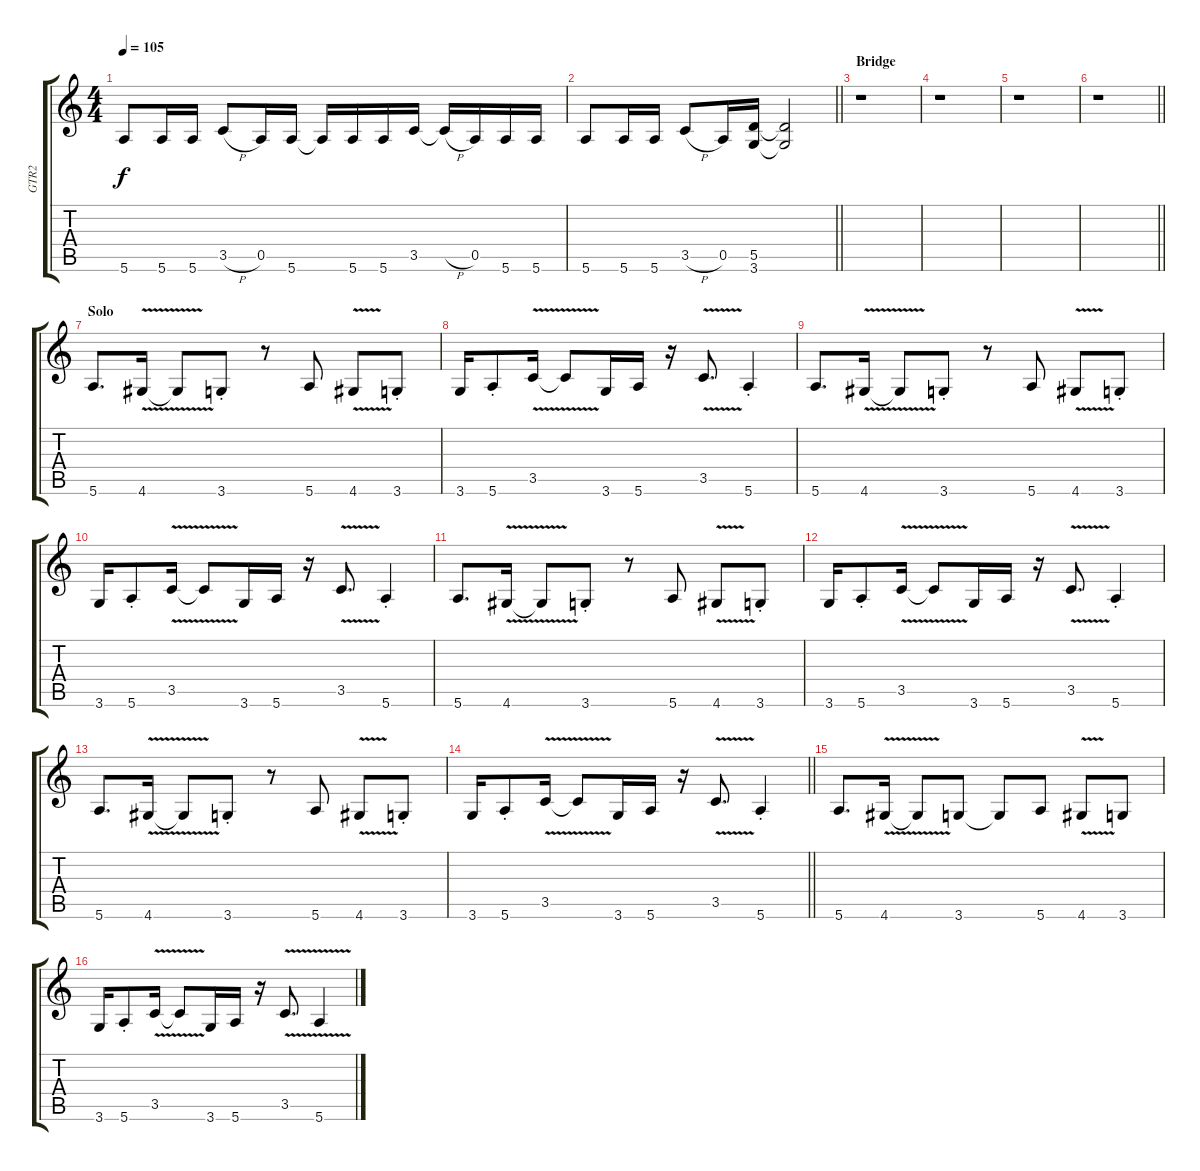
\track ("GTR2" "GTR2") {instrument distortionguitar}
\staff {score tabs}
\tuning (E4 B3 G3 D3 A2 E2) {hide}
\ts (4 4)
\tempo 105
\clef g2
\ks c
5.6.8{dy f} 5.6.16 5.6.16 3.5{h}.8 0.5.16 5.6.16 5.6{t}.16 5.6.16 5.6.16 3.5.16 3.5{h t}.16 0.5.16 5.6.16 5.6.16 |
\barLineRight lightlight
5.6.8 5.6.16 5.6.16 3.5{h}.8 0.5.16 (5.5 3.6).16 (5.5{t} 3.6{t}).2 |
\section ("" "Bridge")
r.1 |
r.1 |
r.1 |
\barLineRight lightlight
r.1 |
\section ("" "Solo")
5.6.8{d} 4.6{v}.16 4.6{t}.8 3.6{st}.8 r.8 5.6.8 4.6{v}.8 3.6{st}.8 |
3.6.16 5.6{st}.8 3.5{v}.16 3.5{t}.8{beam merge} 3.6.16 5.6.16 r.16{beam merge} 3.5{v}.8{d} 5.6{st}.4 |
5.6.8{d} 4.6{v}.16 4.6{t}.8 3.6{st}.8 r.8 5.6.8 4.6{v}.8 3.6{st}.8 |
3.6.16 5.6{st}.8 3.5{v}.16 3.5{t}.8{beam merge} 3.6.16 5.6.16 r.16{beam merge} 3.5{v}.8{d} 5.6{st}.4 |
5.6.8{d} 4.6{v}.16 4.6{t}.8 3.6{st}.8 r.8 5.6.8 4.6{v}.8 3.6{st}.8 |
3.6.16 5.6{st}.8 3.5{v}.16 3.5{t}.8{beam merge} 3.6.16 5.6.16 r.16{beam merge} 3.5{v}.8{d} 5.6{st}.4 |
5.6.8{d} 4.6{v}.16 4.6{t}.8 3.6{st}.8 r.8 5.6.8 4.6{v}.8 3.6{st}.8 |
\barLineRight lightlight
3.6.16 5.6{st}.8 3.5{v}.16 3.5{t}.8{beam merge} 3.6.16 5.6.16 r.16{beam merge} 3.5{v}.8{d} 5.6{st}.4 |
5.6.8{d} 4.6{v}.16 4.6{t}.8 3.6.8 3.6{t}.8 5.6.8 4.6{v}.8 3.6.8 |
3.6.16 5.6{st}.8 3.5{v}.16 3.5{t}.8{beam merge} 3.6.16 5.6.16 r.16{beam merge} 3.5{v}.8{d} 5.6{v}.4
